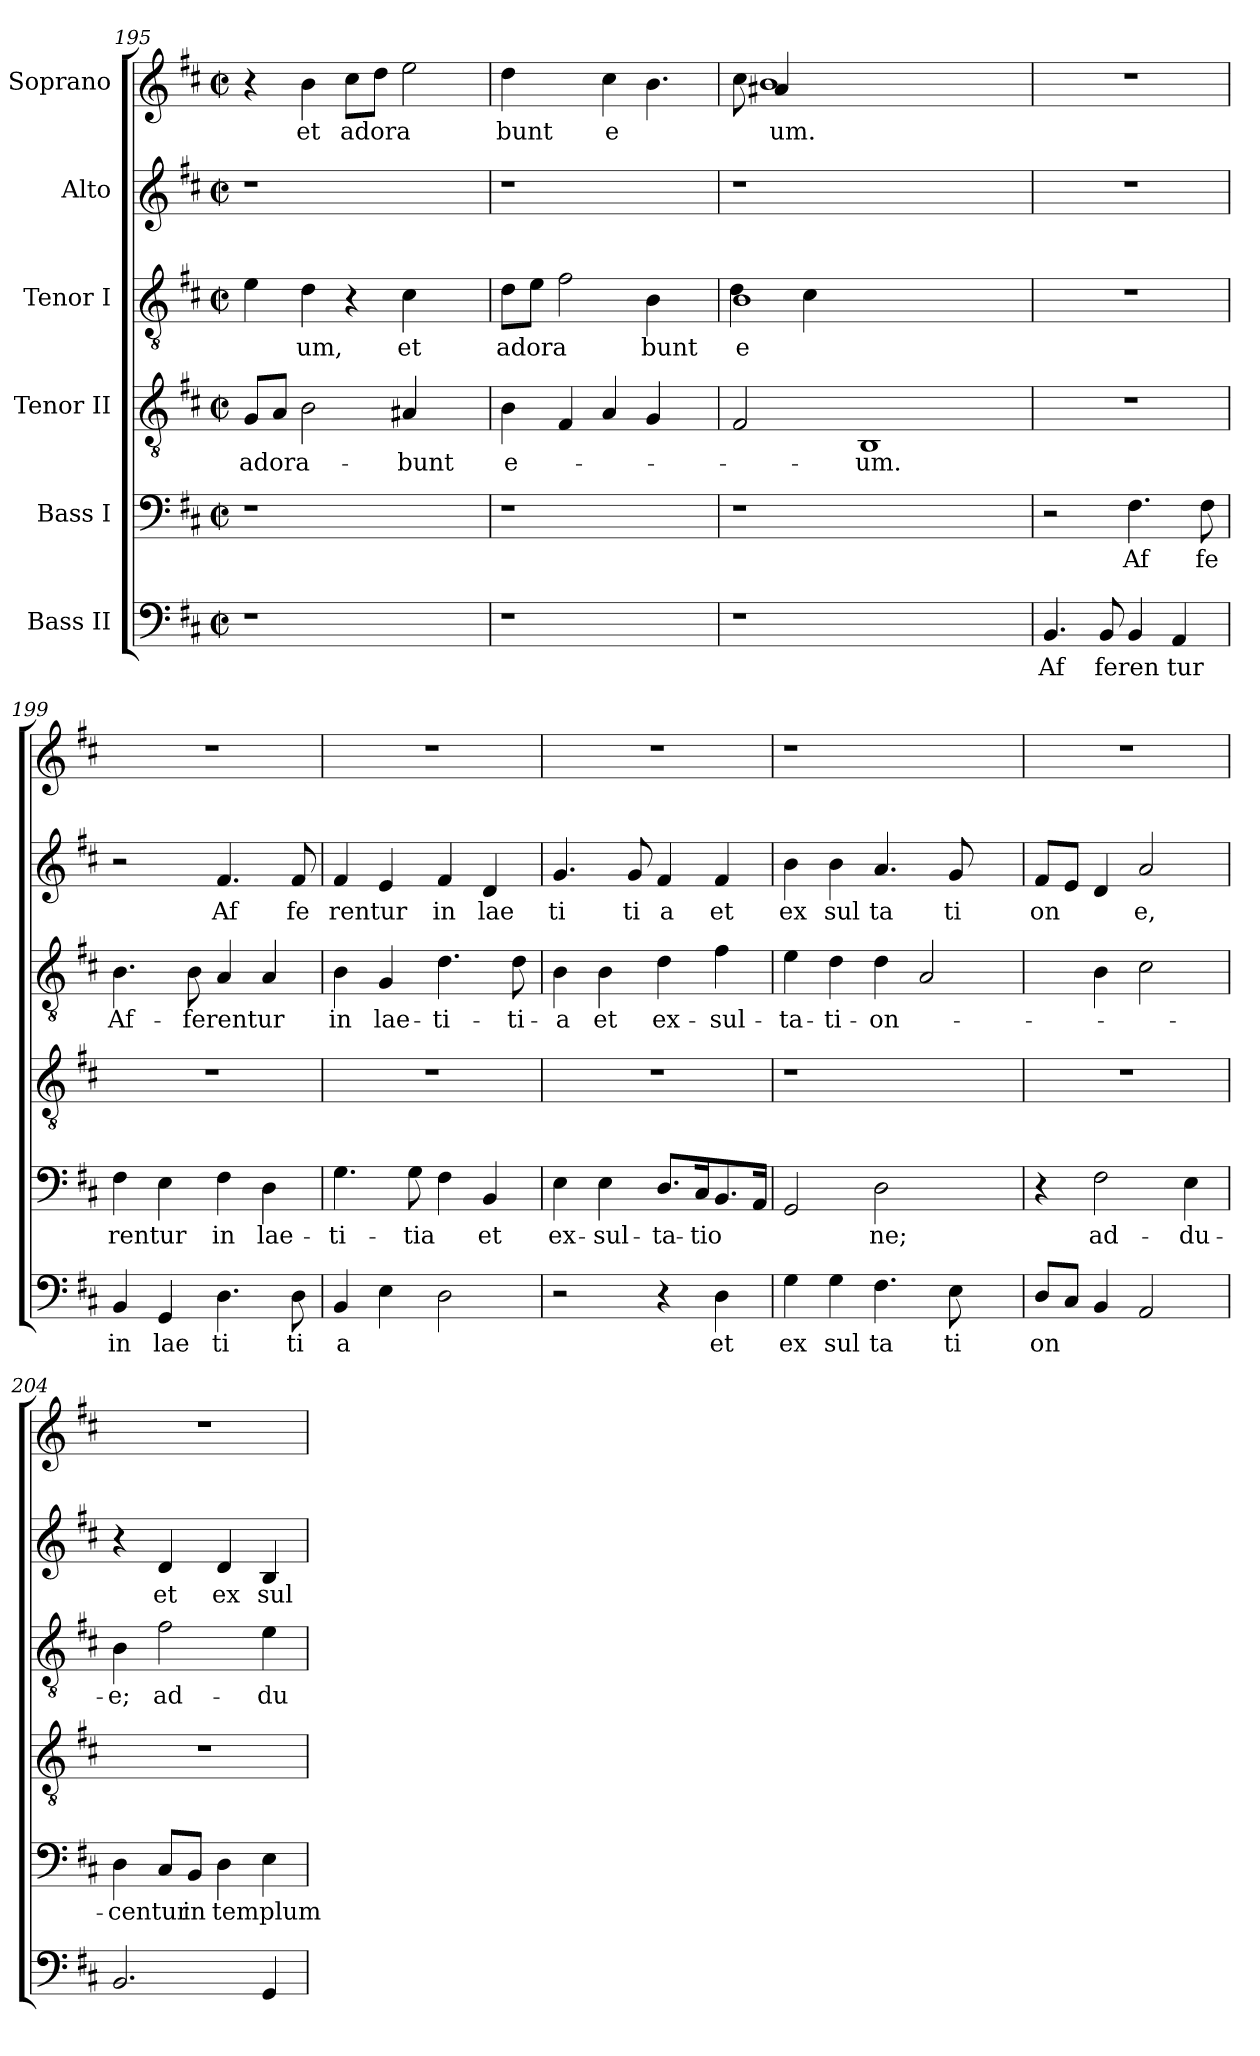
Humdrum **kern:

**kern	**text	**kern	**text	**kern	**text	**kern	**text	**kern	**text	**kern	**text
*part6	*part6	*part5	*part5	*part4	*part4	*part3	*part3	*part2	*part2	*part1	*part1
*staff6	*staff6	*staff5	*staff5	*staff4	*staff4	*staff3	*staff3	*staff2	*staff2	*staff1	*staff1
*I"Bass II	*	*I"Bass I	*	*I"Tenor II	*	*I"Tenor I	*	*I"Alto	*	*I"Soprano	*
*clefF4	*	*clefF4	*	*clefGv2	*	*clefGv2	*	*clefG2	*	*clefG2	*
*k[f#c#]	*	*k[f#c#]	*	*k[f#c#]	*	*k[f#c#]	*	*k[f#c#]	*	*k[f#c#]	*
*D:	*	*D:	*	*D:	*	*D:	*	*D:	*	*D:	*
*M2/2	*	*M2/2	*	*M2/2	*	*M2/2	*	*M2/2	*	*M2/2	*
*met(c|)	*	*met(c|)	*	*met(c|)	*	*met(c|)	*	*met(c|)	*	*met(c|)	*
=195	=195	=195	=195	=195	=195	=195	=195	=195	=195	=195	=195
!	!	!	!	!	!LO:LY:b	!	!	!	!	!	!
1r	.	1r	.	8G/L	adora-	4e\	.	1r	.	4r	.
.	.	.	.	8A/J	.	.	.	.	.	.	.
!	!	!	!	!	!	!	!LO:LY:b:cj	!	!	!	!LO:LY:b:cj
.	.	.	.	2B\	.	4d\	um,	.	.	4b\	et
!	!	!	!	!	!	!	!	!	!	!	!LO:LY:b
.	.	.	.	.	.	4r	.	.	.	8cc#\L	adora
.	.	.	.	.	.	.	.	.	.	8dd\J	.
!	!	!	!	!	!LO:LY:b:cj	!	!LO:LY:b:cj	!	!	!	!
.	.	.	.	4A#/	-bunt	4c#\	et	.	.	2ee\	.
4ryy	.	4ryy	.	4ryy	.	4ryy	.	4ryy	.	.	.
=196	=196	=196	=196	=196	=196	=196	=196	=196	=196	=196	=196
!	!	!	!	!	!LO:LY:b:cj	!	!LO:LY:b	!	!	!	!LO:LY:b:cj
1r	.	1r	.	4B\	e-	8d\L	adora	1r	.	4dd\	bunt
.	.	.	.	.	.	8e\J	.	.	.	.	.
.	.	.	.	4F#/	.	2f#\	.	.	.	4ryy	.
!	!	!	!	!	!	!	!	!	!	!	!LO:LY:b:cj
.	.	.	.	4A/	.	.	.	.	.	4cc#\	e
!	!	!	!	!	!	!	!LO:LY:b:cj	!	!	!	!
.	.	.	.	4G/	.	4B\	bunt	.	.	4.b\	.
8ryy	.	8ryy	.	8ryy	.	8ryy	.	8ryy	.	.	.
=197	=197	=197	=197	=197	=197	=197	=197	=197	=197	=197	=197
!	!	!	!	!	!	!	!LO:LY:b:cj	!	!	!	!
*	*	*	*	*	*	*^	*	*	*	*	*
!	!	!	!	!	!	!	!	!LO:LY:b:cj	!	!	!	!
*	*	*	*	*	*	*	*	*	*	*	*^	*
1r	.	1r	.	2F#/	.	1B	4d\	e	1r	.	8ryy	8cc#\	.
!	!	!	!	!	!	!	!	!	!	!	!	!	!LO:LY:b:cj
.	.	.	.	.	.	.	.	.	.	.	4a#X/	1b	um.
.	.	.	.	.	.	.	4c#\	.	.	.	.	.	.
.	.	.	.	.	.	.	.	.	.	.	4.ryy	.	.
!	!	!	!	!	!LO:LY:b:cj	!	!	!	!	!	!	!	!
.	.	.	.	1BB	-um.	.	2ryy	.	.	.	.	.	.
.	.	.	.	.	.	.	.	.	.	.	2.ryy	.	.
2ryy	.	2ryy	.	.	.	2ryy	2ryy	.	2ryy	.	.	.	.
.	.	.	.	.	.	.	.	.	.	.	.	4.ryy	.
*	*	*	*	*	*	*v	*v	*	*	*	*	*	*
=198	=198	=198	=198	=198	=198	=198	=198	=198	=198	=198	=198	=198
!	!LO:LY:b:cj	!	!	!	!	!	!	!	!	!	!	!
*	*	*	*	*	*	*	*	*	*	*v	*v	*
4.BB/	Af	2r	.	1r	.	1r	.	1r	.	1r	.
!	!LO:LY:b	!	!	!	!	!	!	!	!	!	!
8BB/	feren	.	.	.	.	.	.	.	.	.	.
!	!	!	!LO:LY:b:cj	!	!	!	!	!	!	!	!
4BB/	.	4.F#\	Af	.	.	.	.	.	.	.	.
!	!LO:LY:b:cj	!	!	!	!	!	!	!	!	!	!
4AA/	tur	.	.	.	.	.	.	.	.	.	.
!	!	!	!LO:LY:b:cj	!	!	!	!	!	!	!	!
.	.	8F#\	fe	.	.	.	.	.	.	.	.
!!LO:LB:g=z
=199	=199	=199	=199	=199	=199	=199	=199	=199	=199	=199	=199
!	!LO:LY:b:cj	!	!LO:LY:b:cj	!	!	!	!LO:LY:b:cj	!	!	!	!
4BB/	in	4F#\	rentur	1r	.	4.B\	Af-	2r	.	1r	.
!	!LO:LY:b:cj	!	!	!	!	!	!	!	!	!	!
4GG/	lae	4E\	.	.	.	.	.	.	.	.	.
!	!	!	!	!	!	!	!LO:LY:b	!	!	!	!
.	.	.	.	.	.	8B\	-ferentur	.	.	.	.
!	!LO:LY:b:cj	!	!LO:LY:b:cj	!	!	!	!	!	!LO:LY:b:cj	!	!
4.D\	ti	4F#\	in	.	.	4A/	.	4.f#/	Af	.	.
!	!	!	!LO:LY:b:cj	!	!	!	!	!	!	!	!
.	.	4D\	lae-	.	.	4A/	.	.	.	.	.
!	!LO:LY:b:cj	!	!	!	!	!	!	!	!LO:LY:b:cj	!	!
8D\	ti	.	.	.	.	.	.	8f#/	fe	.	.
=200	=200	=200	=200	=200	=200	=200	=200	=200	=200	=200	=200
!	!LO:LY:b:cj	!	!LO:LY:b:cj	!	!	!	!LO:LY:b:cj	!	!LO:LY:b:cj	!	!
4BB/	a	4.G\	-ti-	1r	.	4B\	in	4f#/	rentur	1r	.
!	!	!	!	!	!	!	!LO:LY:b:cj	!	!	!	!
4E\	.	.	.	.	.	4G/	lae-	4e/	.	.	.
!	!	!	!LO:LY:b:cj	!	!	!	!	!	!	!	!
.	.	8G\	-tia	.	.	.	.	.	.	.	.
!	!	!	!	!	!	!	!LO:LY:b:cj	!	!LO:LY:b:cj	!	!
2D\	.	4F#\	.	.	.	4.d\	-ti-	4f#/	in	.	.
!	!	!	!LO:LY:b:cj	!	!	!	!	!	!LO:LY:b:cj	!	!
.	.	4BB/	et	.	.	.	.	4d/	lae	.	.
!	!	!	!	!	!	!	!LO:LY:b:cj	!	!	!	!
.	.	.	.	.	.	8d\	-ti-	.	.	.	.
=201	=201	=201	=201	=201	=201	=201	=201	=201	=201	=201	=201
!	!	!	!LO:LY:b:cj	!	!	!	!LO:LY:b:cj	!	!LO:LY:b:cj	!	!
2r	.	4E\	ex-	1r	.	4B\	-a	4.g/	ti	1r	.
!	!	!	!LO:LY:b:cj	!	!	!	!LO:LY:b:cj	!	!	!	!
.	.	4E\	-sul-	.	.	4B\	et	.	.	.	.
!	!	!	!	!	!	!	!	!	!LO:LY:b:cj	!	!
.	.	.	.	.	.	.	.	8g/	ti	.	.
!	!	!	!LO:LY:b:cj	!	!	!	!LO:LY:b:cj	!	!LO:LY:b:cj	!	!
4r	.	8.D/L	-ta-	.	.	4d\	ex-	4f#/	a	.	.
!	!	!	!LO:LY:b:cj	!	!	!	!	!	!	!	!
.	.	16C#/	-tio	.	.	.	.	.	.	.	.
!	!LO:LY:b:cj	!	!	!	!	!	!LO:LY:b:cj	!	!LO:LY:b:cj	!	!
4D\	et	8.BB/	.	.	.	4f#\	-sul-	4f#/	et	.	.
.	.	16AA/J	.	.	.	.	.	.	.	.	.
=202	=202	=202	=202	=202	=202	=202	=202	=202	=202	=202	=202
!	!LO:LY:b:cj	!	!	!	!	!	!LO:LY:b:cj	!	!LO:LY:b:cj	!	!
4G\	ex	2GG/	.	1r	.	4e\	-ta-	4b\	ex	1r	.
!	!LO:LY:b:cj	!	!	!	!	!	!LO:LY:b:cj	!	!LO:LY:b:cj	!	!
4G\	sul	.	.	.	.	4d\	-ti-	4b\	sul	.	.
!	!LO:LY:b:cj	!	!LO:LY:b:cj	!	!	!	!LO:LY:b	!	!LO:LY:b:cj	!	!
4.F#\	ta	2D\	ne;	.	.	4d\	-on-	4.a/	ta	.	.
.	.	.	.	.	.	2A/	.	.	.	.	.
!	!LO:LY:b:cj	!	!	!	!	!	!	!	!LO:LY:b:cj	!	!
8E\	ti	.	.	.	.	.	.	8g/	ti	.	.
4ryy	.	4ryy	.	4ryy	.	.	.	4ryy	.	4ryy	.
=203	=203	=203	=203	=203	=203	=203	=203	=203	=203	=203	=203
!	!LO:LY:b	!	!	!	!	!	!	!	!LO:LY:b	!	!
8D/L	on	4r	.	1r	.	4ryy	.	8f#/L	on	1r	.
8C#/J	.	.	.	.	.	.	.	8e/J	.	.	.
!	!	!	!LO:LY:b:cj	!	!	!	!	!	!	!	!
4BB/	.	2F#\	ad-	.	.	4B\	.	4d/	.	.	.
!	!	!	!	!	!	!	!	!	!LO:LY:b:cj	!	!
2AA/	.	.	.	.	.	2c#\	.	2a/	e,	.	.
!	!	!	!LO:LY:b:cj	!	!	!	!	!	!	!	!
.	.	4E\	-du-	.	.	.	.	.	.	.	.
=204	=204	=204	=204	=204	=204	=204	=204	=204	=204	=204	=204
!	!	!	!LO:LY:b:cj	!	!	!	!LO:LY:b:cj	!	!	!	!
2.BB/	.	4D\	-centur	1r	.	4B\	-e;	4r	.	1r	.
!	!	!	!	!	!	!	!LO:LY:b:cj	!	!LO:LY:b:cj	!	!
.	.	8C#/L	.	.	.	2f#\	ad-	4d/	et	.	.
!	!	!	!LO:LY:b:cj	!	!	!	!	!	!	!	!
.	.	8BB/J	in	.	.	.	.	.	.	.	.
!	!	!	!LO:LY:b	!	!	!	!	!	!LO:LY:b:cj	!	!
.	.	4D\	templum	.	.	.	.	4d/	ex	.	.
!	!	!	!	!	!	!	!LO:LY:b:cj	!	!LO:LY:b:cj	!	!
4GG/	.	4E\	.	.	.	4e\	-du-	4B/	sul	.	.
=	=	=	=	=	=	=	=	=	=	=	=
*-	*-	*-	*-	*-	*-	*-	*-	*-	*-	*-	*-
